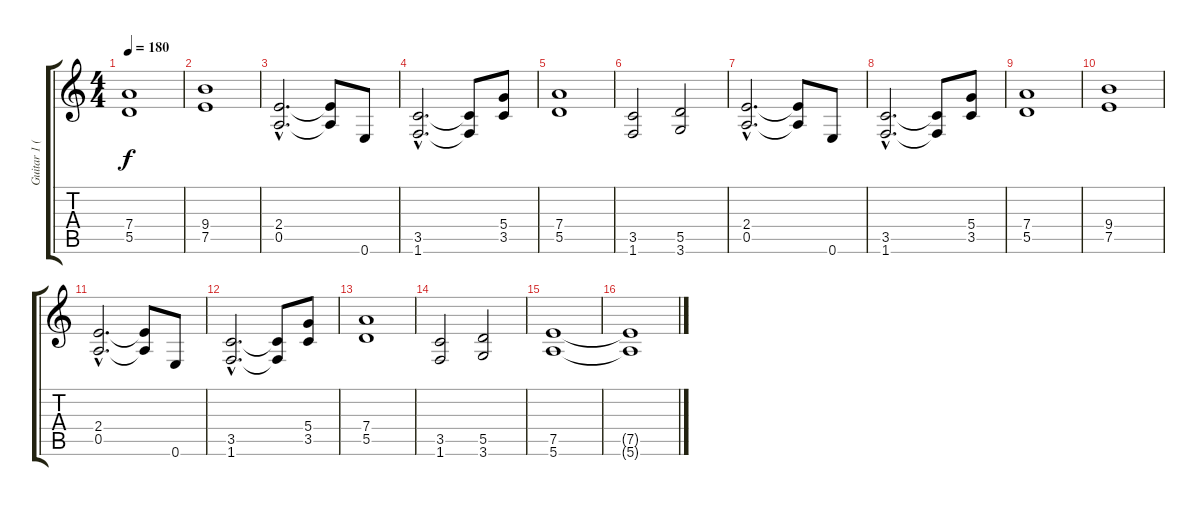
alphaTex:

\track ("Guitar 1 (Disto)" "Guitar 1 (") {instrument distortionguitar}
\staff {score tabs}
\tuning (E4 B3 G3 D3 A2 E2) {hide}
\ts (4 4)
\tempo 180
\clef g2
\ks c
(7.4 5.5).1{dy f} |
(9.4 7.5).1 |
(2.4{hac} 0.5{hac}).2{d} (2.4{t} 0.5{t}).8 0.6.8 |
(3.5{hac} 1.6{hac}).2{d} (3.5{t} 1.6{t}).8 (5.4 3.5).8 |
(7.4 5.5).1 |
(3.5 1.6).2 (5.5 3.6).2 |
(2.4{hac} 0.5{hac}).2{d} (2.4{t} 0.5{t}).8 0.6.8 |
(3.5{hac} 1.6{hac}).2{d} (3.5{t} 1.6{t}).8 (5.4 3.5).8 |
(7.4 5.5).1 |
(9.4 7.5).1 |
(2.4{hac} 0.5{hac}).2{d} (2.4{t} 0.5{t}).8 0.6.8 |
(3.5{hac} 1.6{hac}).2{d} (3.5{t} 1.6{t}).8 (5.4 3.5).8 |
(7.4 5.5).1 |
(3.5 1.6).2 (5.5 3.6).2 |
(7.5 5.6).1 |
(7.5{t} 5.6{t}).1
